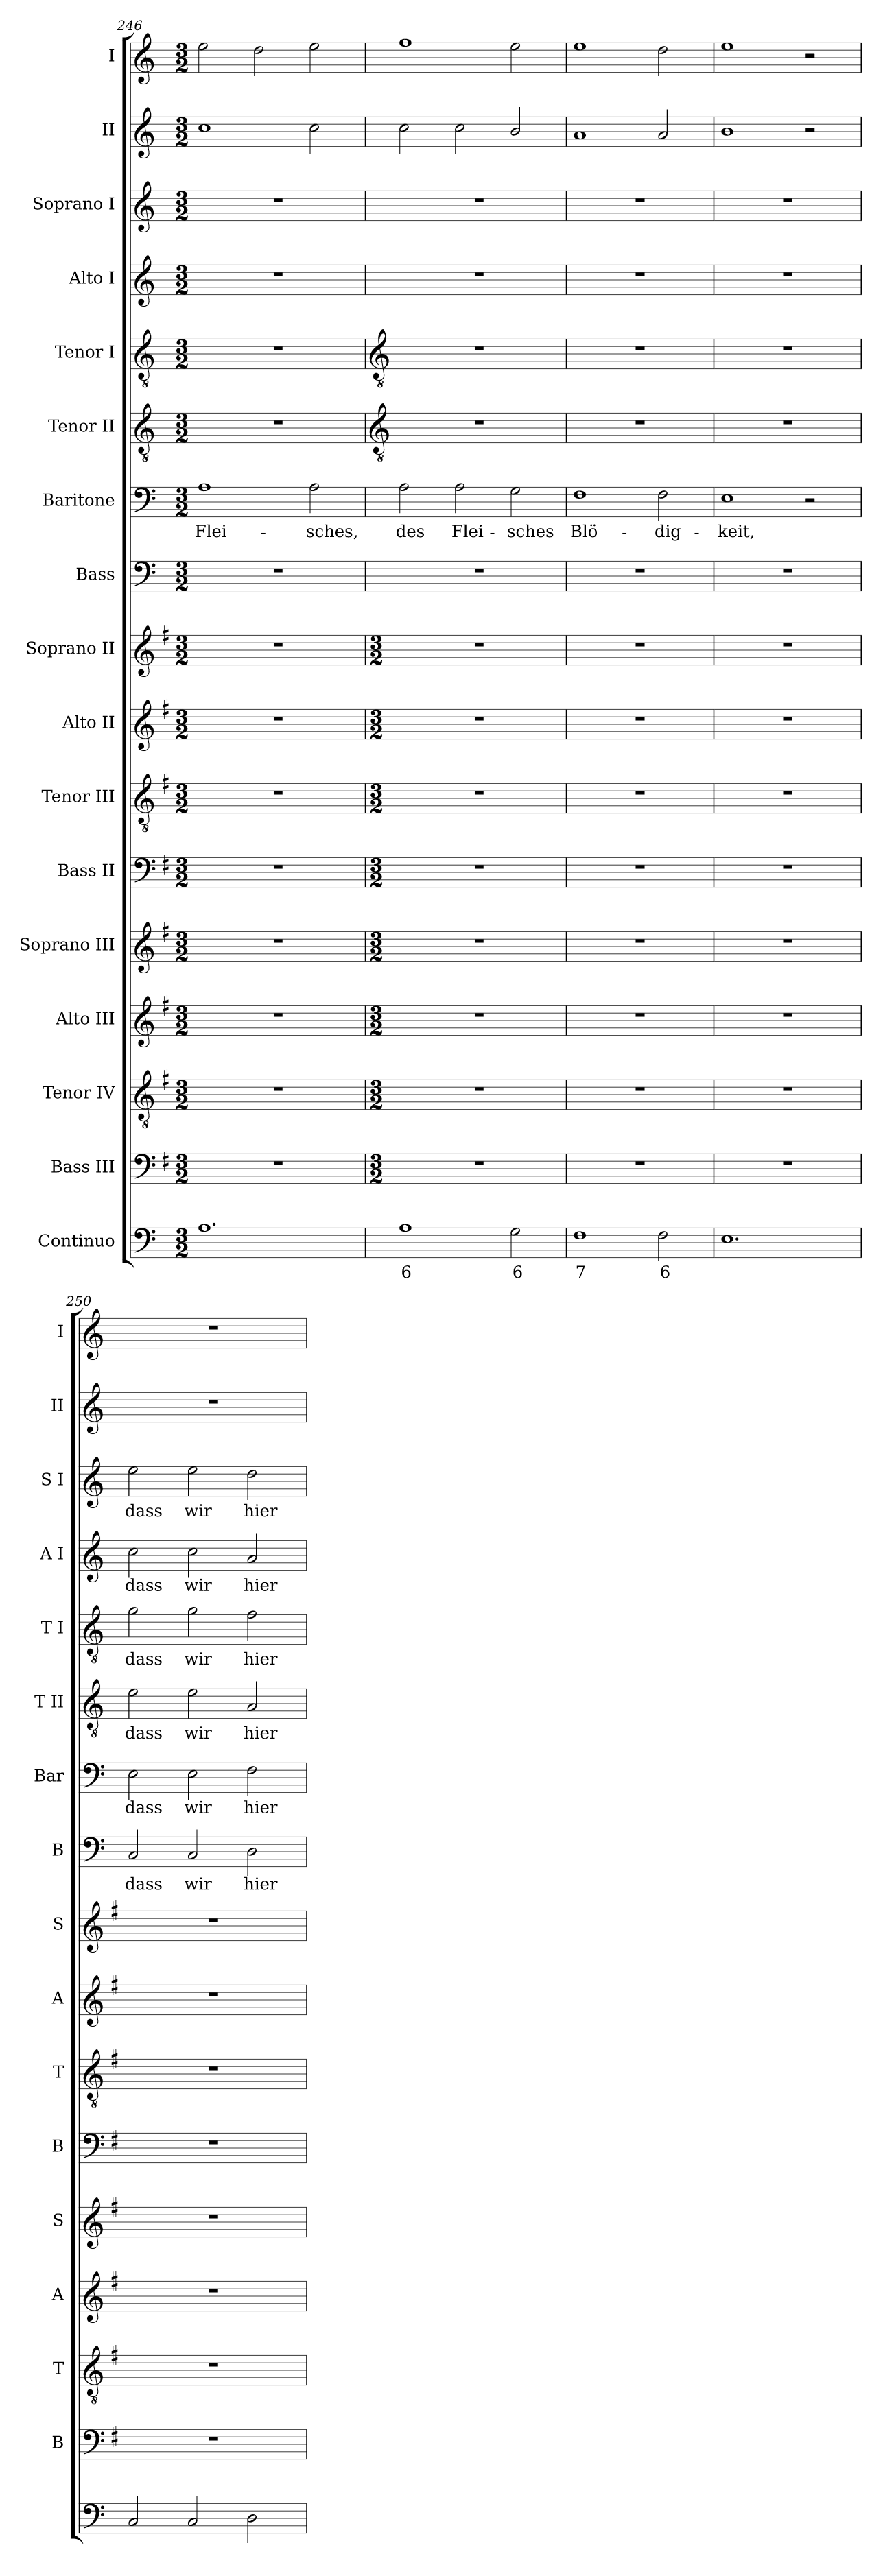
**kern	**text	**kern	**kern	**kern	**kern	**kern	**kern	**kern	**kern	**kern	**text	**kern	**text	**kern	**text	**kern	**text	**kern	**text	**kern	**text	**kern	**kern
*part17	*part17	*part16	*part15	*part14	*part13	*part12	*part11	*part10	*part9	*part8	*part8	*part7	*part7	*part6	*part6	*part5	*part5	*part4	*part4	*part3	*part3	*part2	*part1
*staff17	*staff17	*staff16	*staff15	*staff14	*staff13	*staff12	*staff11	*staff10	*staff9	*staff8	*staff8	*staff7	*staff7	*staff6	*staff6	*staff5	*staff5	*staff4	*staff4	*staff3	*staff3	*staff2	*staff1
*I"Continuo	*	*I"Bass III	*I"Tenor IV	*I"Alto III	*I"Soprano III	*I"Bass II	*I"Tenor III	*I"Alto II	*I"Soprano II	*I"Bass	*	*I"Baritone	*	*I"Tenor II	*	*I"Tenor I	*	*I"Alto I	*	*I"Soprano I	*	*I"II	*I"I
*	*	*I'B	*I'T	*I'A	*I'S	*I'B	*I'T	*I'A	*I'S	*I'B	*	*I'Bar	*	*I'T II	*	*I'T I	*	*I'A I	*	*I'S I	*	*I'II	*I'I
*clefF4	*	*clefF4	*clefGv2	*clefG2	*clefG2	*clefF4	*clefGv2	*clefG2	*clefG2	*clefF4	*	*clefF4	*	*clefGv2	*	*clefGv2	*	*clefG2	*	*clefG2	*	*clefG2	*clefG2
*	*	*ITrd4c7	*ITrd4c7	*ITrd4c7	*ITrd4c7	*ITrd4c7	*ITrd4c7	*ITrd4c7	*ITrd4c7	*	*	*	*	*	*	*	*	*	*	*	*	*	*
*k[]	*	*k[]	*k[]	*k[]	*k[]	*k[]	*k[]	*k[]	*k[]	*k[]	*	*k[]	*	*k[]	*	*k[]	*	*k[]	*	*k[]	*	*k[]	*k[]
*C:	*	*C:	*C:	*C:	*C:	*C:	*C:	*C:	*C:	*C:	*	*C:	*	*C:	*	*C:	*	*C:	*	*C:	*	*C:	*C:
*M3/2	*	*M3/2	*M3/2	*M3/2	*M3/2	*M3/2	*M3/2	*M3/2	*M3/2	*M3/2	*	*M3/2	*	*M3/2	*	*M3/2	*	*M3/2	*	*M3/2	*	*M3/2	*M3/2
=246	=246	=246	=246	=246	=246	=246	=246	=246	=246	=246	=246	=246	=246	=246	=246	=246	=246	=246	=246	=246	=246	=246	=246
!	!	!	!	!	!	!	!	!	!	!LO:N:vis=1	!	!	!LO:LY:b	!LO:N:vis=1	!	!LO:N:vis=1	!	!LO:N:vis=1	!	!LO:N:vis=1	!	!	!
1.A	.	1.r	1.r	1.r	1.r	1.r	1.r	1.r	1.r	1.r	.	1A	Flei-	1.r	.	1.r	.	1.r	.	1.r	.	1cc	2ee
.	.	.	.	.	.	.	.	.	.	.	.	.	.	.	.	.	.	.	.	.	.	.	2dd
!	!	!	!	!	!	!	!	!	!	!	!	!	!LO:LY:b	!	!	!	!	!	!	!	!	!	!
.	.	.	.	.	.	.	.	.	.	.	.	2A	-sches,	.	.	.	.	.	.	.	.	2cc	2ee
!!LO:LB:g=z
=247	=247	=247	=247	=247	=247	=247	=247	=247	=247	=247	=247	=247	=247	=247	=247	=247	=247	=247	=247	=247	=247	=247	=247
*	*	*	*	*	*	*	*	*	*	*	*	*	*	*clefGv2	*	*clefGv2	*	*	*	*	*	*	*
*	*	*M3/2	*M3/2	*M3/2	*M3/2	*M3/2	*M3/2	*M3/2	*M3/2	*	*	*	*	*	*	*	*	*	*	*	*	*	*
!	!LO:LY:b	!	!	!	!	!	!	!	!	!LO:N:vis=1	!	!	!LO:LY:b	!LO:N:vis=1	!	!LO:N:vis=1	!	!LO:N:vis=1	!	!LO:N:vis=1	!	!	!
1A	6	1.r	1.r	1.r	1.r	1.r	1.r	1.r	1.r	1.r	.	2A	des	1.r	.	1.r	.	1.r	.	1.r	.	2cc	1ff
!	!	!	!	!	!	!	!	!	!	!	!	!	!LO:LY:b	!	!	!	!	!	!	!	!	!	!
.	.	.	.	.	.	.	.	.	.	.	.	2A	Flei-	.	.	.	.	.	.	.	.	2cc	.
!	!LO:LY:b	!	!	!	!	!	!	!	!	!	!	!	!LO:LY:b	!	!	!	!	!	!	!	!	!	!
2G	6	.	.	.	.	.	.	.	.	.	.	2G	-sches	.	.	.	.	.	.	.	.	2b/	2ee
=248	=248	=248	=248	=248	=248	=248	=248	=248	=248	=248	=248	=248	=248	=248	=248	=248	=248	=248	=248	=248	=248	=248	=248
!	!LO:LY:b	!	!	!	!	!	!	!	!	!LO:N:vis=1	!	!	!LO:LY:b	!LO:N:vis=1	!	!LO:N:vis=1	!	!LO:N:vis=1	!	!LO:N:vis=1	!	!	!
1F	7	1.r	1.r	1.r	1.r	1.r	1.r	1.r	1.r	1.r	.	1F	Blö-	1.r	.	1.r	.	1.r	.	1.r	.	1a	1ee
!	!LO:LY:b	!	!	!	!	!	!	!	!	!	!	!	!LO:LY:b	!	!	!	!	!	!	!	!	!	!
2F	6	.	.	.	.	.	.	.	.	.	.	2F	-dig-	.	.	.	.	.	.	.	.	2a	2dd
=249	=249	=249	=249	=249	=249	=249	=249	=249	=249	=249	=249	=249	=249	=249	=249	=249	=249	=249	=249	=249	=249	=249	=249
!	!	!	!	!	!	!	!	!	!	!LO:N:vis=1	!	!	!LO:LY:b	!LO:N:vis=1	!	!LO:N:vis=1	!	!LO:N:vis=1	!	!LO:N:vis=1	!	!	!
1.E	.	1.r	1.r	1.r	1.r	1.r	1.r	1.r	1.r	1.r	.	1E	-keit,	1.r	.	1.r	.	1.r	.	1.r	.	1b	1ee
.	.	.	.	.	.	.	.	.	.	.	.	2r	.	.	.	.	.	.	.	.	.	2r	2r
=250	=250	=250	=250	=250	=250	=250	=250	=250	=250	=250	=250	=250	=250	=250	=250	=250	=250	=250	=250	=250	=250	=250	=250
!	!	!	!	!	!	!	!	!	!	!	!LO:LY:b	!	!LO:LY:b	!	!LO:LY:b	!	!LO:LY:b	!	!LO:LY:b	!	!LO:LY:b	!LO:N:vis=1	!LO:N:vis=1
2C	.	1.r	1.r	1.r	1.r	1.r	1.r	1.r	1.r	2C	dass	2E	dass	2e	dass	2g	dass	2cc	dass	2ee	dass	1.r	1.r
!	!	!	!	!	!	!	!	!	!	!	!LO:LY:b	!	!LO:LY:b	!	!LO:LY:b	!	!LO:LY:b	!	!LO:LY:b	!	!LO:LY:b	!	!
2C	.	.	.	.	.	.	.	.	.	2C	wir	2E	wir	2e	wir	2g	wir	2cc	wir	2ee	wir	.	.
!	!	!	!	!	!	!	!	!	!	!	!LO:LY:b	!	!LO:LY:b	!	!LO:LY:b	!	!LO:LY:b	!	!LO:LY:b	!	!LO:LY:b	!	!
2D	.	.	.	.	.	.	.	.	.	2D	hier	2F	hier	2A	hier	2f	hier	2a	hier	2dd	hier	.	.
=	=	=	=	=	=	=	=	=	=	=	=	=	=	=	=	=	=	=	=	=	=	=	=
*-	*-	*-	*-	*-	*-	*-	*-	*-	*-	*-	*-	*-	*-	*-	*-	*-	*-	*-	*-	*-	*-	*-	*-
